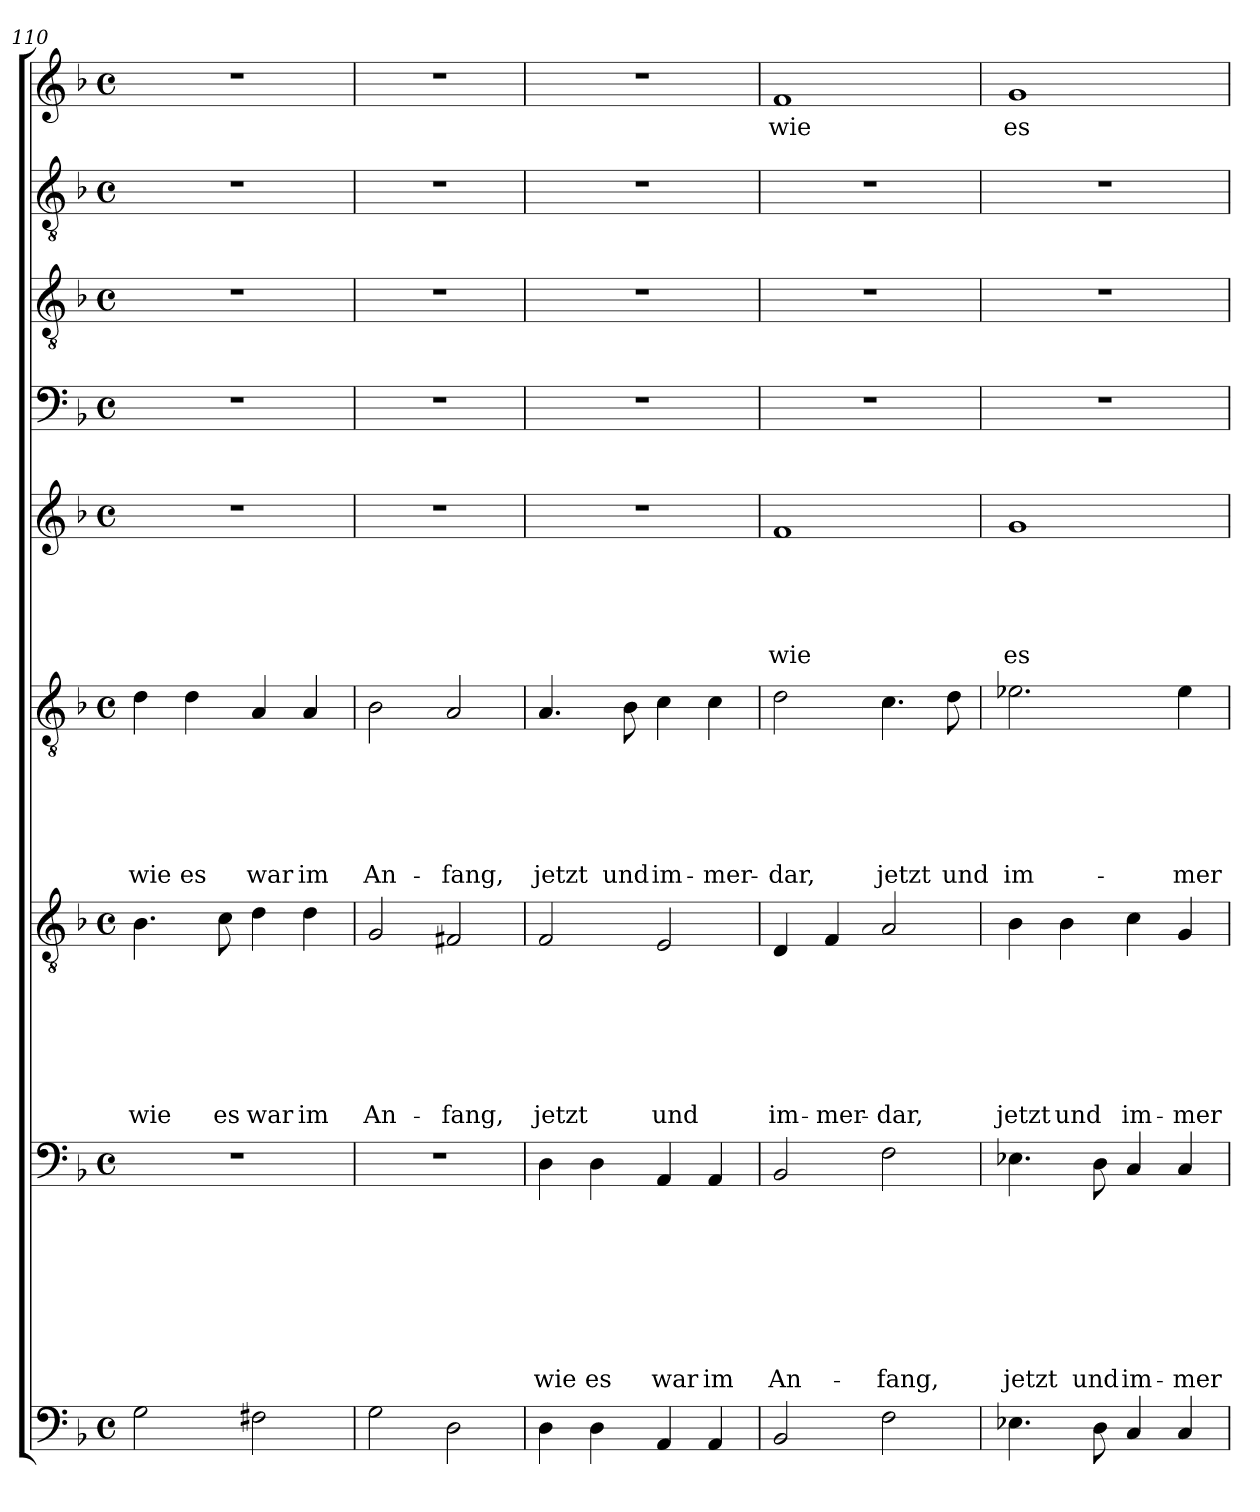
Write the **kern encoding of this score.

**kern	**kern	**text	**text	**text	**text	**text	**text	**text	**text	**kern	**text	**text	**text	**text	**text	**text	**text	**kern	**text	**text	**text	**text	**text	**text	**kern	**text	**text	**text	**text	**text	**kern	**kern	**kern	**kern	**text
*part9	*part8	*part8	*part8	*part8	*part8	*part8	*part8	*part8	*part8	*part7	*part7	*part7	*part7	*part7	*part7	*part7	*part7	*part6	*part6	*part6	*part6	*part6	*part6	*part6	*part5	*part5	*part5	*part5	*part5	*part5	*part4	*part3	*part2	*part1	*part1
*staff9	*staff8	*staff8	*staff8	*staff8	*staff8	*staff8	*staff8	*staff8	*staff8	*staff7	*staff7	*staff7	*staff7	*staff7	*staff7	*staff7	*staff7	*staff6	*staff6	*staff6	*staff6	*staff6	*staff6	*staff6	*staff5	*staff5	*staff5	*staff5	*staff5	*staff5	*staff4	*staff3	*staff2	*staff1	*staff1
*clefF4	*clefF4	*	*	*	*	*	*	*	*	*clefGv2	*	*	*	*	*	*	*	*clefGv2	*	*	*	*	*	*	*clefG2	*	*	*	*	*	*clefF4	*clefGv2	*clefGv2	*clefG2	*
*k[b-]	*k[b-]	*	*	*	*	*	*	*	*	*k[b-]	*	*	*	*	*	*	*	*k[b-]	*	*	*	*	*	*	*k[b-]	*	*	*	*	*	*k[b-]	*k[b-]	*k[b-]	*k[b-]	*
*F:	*F:	*	*	*	*	*	*	*	*	*F:	*	*	*	*	*	*	*	*F:	*	*	*	*	*	*	*F:	*	*	*	*	*	*F:	*F:	*F:	*F:	*
*M4/4	*M4/4	*	*	*	*	*	*	*	*	*M4/4	*	*	*	*	*	*	*	*M4/4	*	*	*	*	*	*	*M4/4	*	*	*	*	*	*M4/4	*M4/4	*M4/4	*M4/4	*
*met(c)	*met(c)	*	*	*	*	*	*	*	*	*met(c)	*	*	*	*	*	*	*	*met(c)	*	*	*	*	*	*	*met(c)	*	*	*	*	*	*met(c)	*met(c)	*met(c)	*met(c)	*
=110	=110	=110	=110	=110	=110	=110	=110	=110	=110	=110	=110	=110	=110	=110	=110	=110	=110	=110	=110	=110	=110	=110	=110	=110	=110	=110	=110	=110	=110	=110	=110	=110	=110	=110	=110
!	!	!	!	!	!	!	!	!	!	!	!	!	!	!	!	!	!LO:LY:b	!	!	!	!	!	!	!LO:LY:b	!	!	!	!	!	!	!	!	!	!	!
2G\	1r	.	.	.	.	.	.	.	.	4.B-\	.	.	.	.	.	.	wie	4d\	.	.	.	.	.	wie	1r	.	.	.	.	.	1r	1r	1r	1r	.
!	!	!	!	!	!	!	!	!	!	!	!	!	!	!	!	!	!	!	!	!	!	!	!	!LO:LY:b	!	!	!	!	!	!	!	!	!	!	!
.	.	.	.	.	.	.	.	.	.	.	.	.	.	.	.	.	.	4d\	.	.	.	.	.	es	.	.	.	.	.	.	.	.	.	.	.
!	!	!	!	!	!	!	!	!	!	!	!	!	!	!	!	!	!LO:LY:b	!	!	!	!	!	!	!	!	!	!	!	!	!	!	!	!	!	!
.	.	.	.	.	.	.	.	.	.	8c\	.	.	.	.	.	.	es	.	.	.	.	.	.	.	.	.	.	.	.	.	.	.	.	.	.
!	!	!	!	!	!	!	!	!	!	!	!	!	!	!	!	!	!LO:LY:b	!	!	!	!	!	!	!LO:LY:b	!	!	!	!	!	!	!	!	!	!	!
2F#X\	.	.	.	.	.	.	.	.	.	4d\	.	.	.	.	.	.	war	4A/	.	.	.	.	.	war	.	.	.	.	.	.	.	.	.	.	.
!	!	!	!	!	!	!	!	!	!	!	!	!	!	!	!	!	!LO:LY:b	!	!	!	!	!	!	!LO:LY:b	!	!	!	!	!	!	!	!	!	!	!
.	.	.	.	.	.	.	.	.	.	4d\	.	.	.	.	.	.	im	4A/	.	.	.	.	.	im	.	.	.	.	.	.	.	.	.	.	.
=111	=111	=111	=111	=111	=111	=111	=111	=111	=111	=111	=111	=111	=111	=111	=111	=111	=111	=111	=111	=111	=111	=111	=111	=111	=111	=111	=111	=111	=111	=111	=111	=111	=111	=111	=111
!	!	!	!	!	!	!	!	!	!	!	!	!	!	!	!	!	!LO:LY:b	!	!	!	!	!	!	!LO:LY:b	!	!	!	!	!	!	!	!	!	!	!
2G\	1r	.	.	.	.	.	.	.	.	2G/	.	.	.	.	.	.	An-	2B-\	.	.	.	.	.	An-	1r	.	.	.	.	.	1r	1r	1r	1r	.
!	!	!	!	!	!	!	!	!	!	!	!	!	!	!	!	!	!LO:LY:b	!	!	!	!	!	!	!LO:LY:b	!	!	!	!	!	!	!	!	!	!	!
2D\	.	.	.	.	.	.	.	.	.	2F#X/	.	.	.	.	.	.	-fang,	2A/	.	.	.	.	.	-fang,	.	.	.	.	.	.	.	.	.	.	.
!!LO:PB:g=z
=112	=112	=112	=112	=112	=112	=112	=112	=112	=112	=112	=112	=112	=112	=112	=112	=112	=112	=112	=112	=112	=112	=112	=112	=112	=112	=112	=112	=112	=112	=112	=112	=112	=112	=112	=112
!	!	!	!	!	!	!	!	!	!LO:LY:b	!	!	!	!	!	!	!	!LO:LY:b	!	!	!	!	!	!	!LO:LY:b	!	!	!	!	!	!	!	!	!	!	!
4D\	4D\	.	.	.	.	.	.	.	wie	2F/	.	.	.	.	.	.	jetzt	4.A/	.	.	.	.	.	jetzt	1r	.	.	.	.	.	1r	1r	1r	1r	.
!	!	!	!	!	!	!	!	!	!LO:LY:b	!	!	!	!	!	!	!	!	!	!	!	!	!	!	!	!	!	!	!	!	!	!	!	!	!	!
4D\	4D\	.	.	.	.	.	.	.	es	.	.	.	.	.	.	.	.	.	.	.	.	.	.	.	.	.	.	.	.	.	.	.	.	.	.
!	!	!	!	!	!	!	!	!	!	!	!	!	!	!	!	!	!	!	!	!	!	!	!	!LO:LY:b	!	!	!	!	!	!	!	!	!	!	!
.	.	.	.	.	.	.	.	.	.	.	.	.	.	.	.	.	.	8B-\	.	.	.	.	.	und	.	.	.	.	.	.	.	.	.	.	.
!	!	!	!	!	!	!	!	!	!LO:LY:b	!	!	!	!	!	!	!	!LO:LY:b	!	!	!	!	!	!	!LO:LY:b	!	!	!	!	!	!	!	!	!	!	!
4AA/	4AA/	.	.	.	.	.	.	.	war	2E/	.	.	.	.	.	.	und	4c\	.	.	.	.	.	im-	.	.	.	.	.	.	.	.	.	.	.
!	!	!	!	!	!	!	!	!	!LO:LY:b	!	!	!	!	!	!	!	!	!	!	!	!	!	!	!LO:LY:b	!	!	!	!	!	!	!	!	!	!	!
4AA/	4AA/	.	.	.	.	.	.	.	im	.	.	.	.	.	.	.	.	4c\	.	.	.	.	.	-mer-	.	.	.	.	.	.	.	.	.	.	.
=113	=113	=113	=113	=113	=113	=113	=113	=113	=113	=113	=113	=113	=113	=113	=113	=113	=113	=113	=113	=113	=113	=113	=113	=113	=113	=113	=113	=113	=113	=113	=113	=113	=113	=113	=113
!	!	!	!	!	!	!	!	!	!LO:LY:b	!	!	!	!	!	!	!	!LO:LY:b	!	!	!	!	!	!	!LO:LY:b	!	!	!	!	!	!LO:LY:b	!	!	!	!	!LO:LY:b
2BB-/	2BB-/	.	.	.	.	.	.	.	An-	4D/	.	.	.	.	.	.	im-	2d\	.	.	.	.	.	-dar,	1f	.	.	.	.	wie	1r	1r	1r	1f	wie
!	!	!	!	!	!	!	!	!	!	!	!	!	!	!	!	!	!LO:LY:b	!	!	!	!	!	!	!	!	!	!	!	!	!	!	!	!	!	!
.	.	.	.	.	.	.	.	.	.	4F/	.	.	.	.	.	.	-mer-	.	.	.	.	.	.	.	.	.	.	.	.	.	.	.	.	.	.
!	!	!	!	!	!	!	!	!	!LO:LY:b	!	!	!	!	!	!	!	!LO:LY:b	!	!	!	!	!	!	!LO:LY:b	!	!	!	!	!	!	!	!	!	!	!
2F\	2F\	.	.	.	.	.	.	.	-fang,	2A/	.	.	.	.	.	.	-dar,	4.c\	.	.	.	.	.	jetzt	.	.	.	.	.	.	.	.	.	.	.
!	!	!	!	!	!	!	!	!	!	!	!	!	!	!	!	!	!	!	!	!	!	!	!	!LO:LY:b	!	!	!	!	!	!	!	!	!	!	!
.	.	.	.	.	.	.	.	.	.	.	.	.	.	.	.	.	.	8d\	.	.	.	.	.	und	.	.	.	.	.	.	.	.	.	.	.
=114	=114	=114	=114	=114	=114	=114	=114	=114	=114	=114	=114	=114	=114	=114	=114	=114	=114	=114	=114	=114	=114	=114	=114	=114	=114	=114	=114	=114	=114	=114	=114	=114	=114	=114	=114
!	!	!	!	!	!	!	!	!	!LO:LY:b	!	!	!	!	!	!	!	!LO:LY:b	!	!	!	!	!	!	!LO:LY:b	!	!	!	!	!	!LO:LY:b	!	!	!	!	!LO:LY:b
4.E-X\	4.E-X\	.	.	.	.	.	.	.	jetzt	4B-\	.	.	.	.	.	.	jetzt	2.e-X\	.	.	.	.	.	im-	1g	.	.	.	.	es	1r	1r	1r	1g	es
!	!	!	!	!	!	!	!	!	!	!	!	!	!	!	!	!	!LO:LY:b	!	!	!	!	!	!	!	!	!	!	!	!	!	!	!	!	!	!
.	.	.	.	.	.	.	.	.	.	4B-\	.	.	.	.	.	.	und	.	.	.	.	.	.	.	.	.	.	.	.	.	.	.	.	.	.
!	!	!	!	!	!	!	!	!	!LO:LY:b	!	!	!	!	!	!	!	!	!	!	!	!	!	!	!	!	!	!	!	!	!	!	!	!	!	!
8D\	8D\	.	.	.	.	.	.	.	und	.	.	.	.	.	.	.	.	.	.	.	.	.	.	.	.	.	.	.	.	.	.	.	.	.	.
!	!	!	!	!	!	!	!	!	!LO:LY:b	!	!	!	!	!	!	!	!LO:LY:b	!	!	!	!	!	!	!	!	!	!	!	!	!	!	!	!	!	!
4C/	4C/	.	.	.	.	.	.	.	im-	4c\	.	.	.	.	.	.	im-	.	.	.	.	.	.	.	.	.	.	.	.	.	.	.	.	.	.
!	!	!	!	!	!	!	!	!	!LO:LY:b	!	!	!	!	!	!	!	!LO:LY:b	!	!	!	!	!	!	!LO:LY:b	!	!	!	!	!	!	!	!	!	!	!
4C/	4C/	.	.	.	.	.	.	.	-mer-	4G/	.	.	.	.	.	.	-mer-	4e-\	.	.	.	.	.	-mer-	.	.	.	.	.	.	.	.	.	.	.
=	=	=	=	=	=	=	=	=	=	=	=	=	=	=	=	=	=	=	=	=	=	=	=	=	=	=	=	=	=	=	=	=	=	=	=
*-	*-	*-	*-	*-	*-	*-	*-	*-	*-	*-	*-	*-	*-	*-	*-	*-	*-	*-	*-	*-	*-	*-	*-	*-	*-	*-	*-	*-	*-	*-	*-	*-	*-	*-	*-
